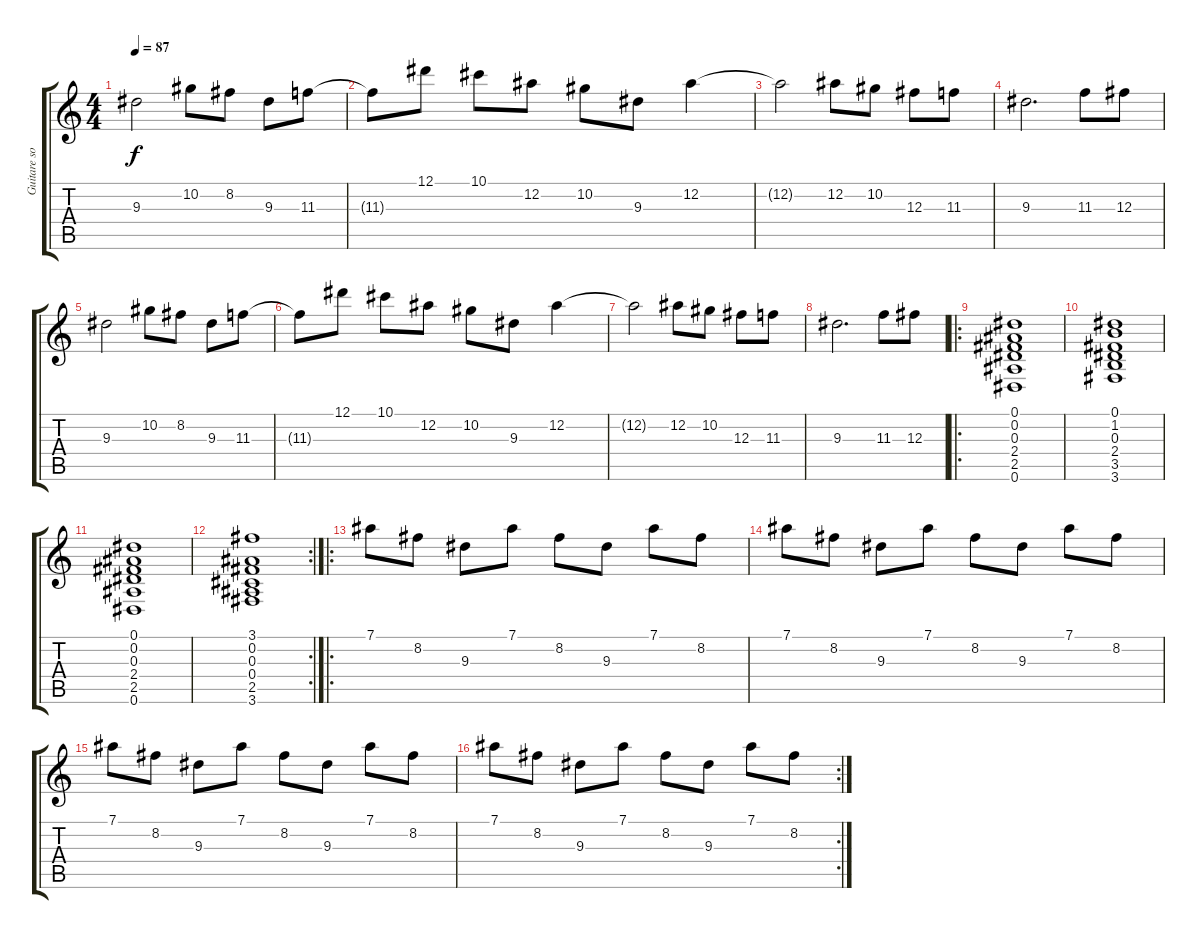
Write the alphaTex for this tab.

\track ("Guitare solo 2" "Guitare so") {instrument electricguitarjazz}
\staff {score tabs}
\tuning (Eb4 Bb3 Gb3 Db3 Ab2 Eb2) {hide}
\ts (4 4)
\tempo 87
\clef g2
\ks c
9.3.2{dy f} 10.2.8 8.2.8 9.3.8 11.3.8 |
11.3{t}.8 12.1.8 10.1.8 12.2.8 10.2.8 9.3.8 12.2.4 |
12.2{t}.2 12.2.8 10.2.8 12.3.8 11.3.8 |
9.3.2{d} 11.3.8 12.3.8 |
9.3.2 10.2.8 8.2.8 9.3.8 11.3.8 |
11.3{t}.8 12.1.8 10.1.8 12.2.8 10.2.8 9.3.8 12.2.4 |
12.2{t}.2 12.2.8 10.2.8 12.3.8 11.3.8 |
9.3.2{d} 11.3.8 12.3.8 |
\ro
(0.1 0.2 0.3 2.4 2.5 0.6).1 |
(0.1 1.2 0.3 2.4 3.5 3.6).1 |
(0.1 0.2 0.3 2.4 2.5 0.6).1 |
\rc 2
(3.1 0.2 0.3 0.4 2.5 3.6).1 |
\ro
7.1.8 8.2.8 9.3.8 7.1.8 8.2.8 9.3.8 7.1.8 8.2.8 |
7.1.8 8.2.8 9.3.8 7.1.8 8.2.8 9.3.8 7.1.8 8.2.8 |
7.1.8 8.2.8 9.3.8 7.1.8 8.2.8 9.3.8 7.1.8 8.2.8 |
\rc 2
7.1.8 8.2.8 9.3.8 7.1.8 8.2.8 9.3.8 7.1.8 8.2.8
